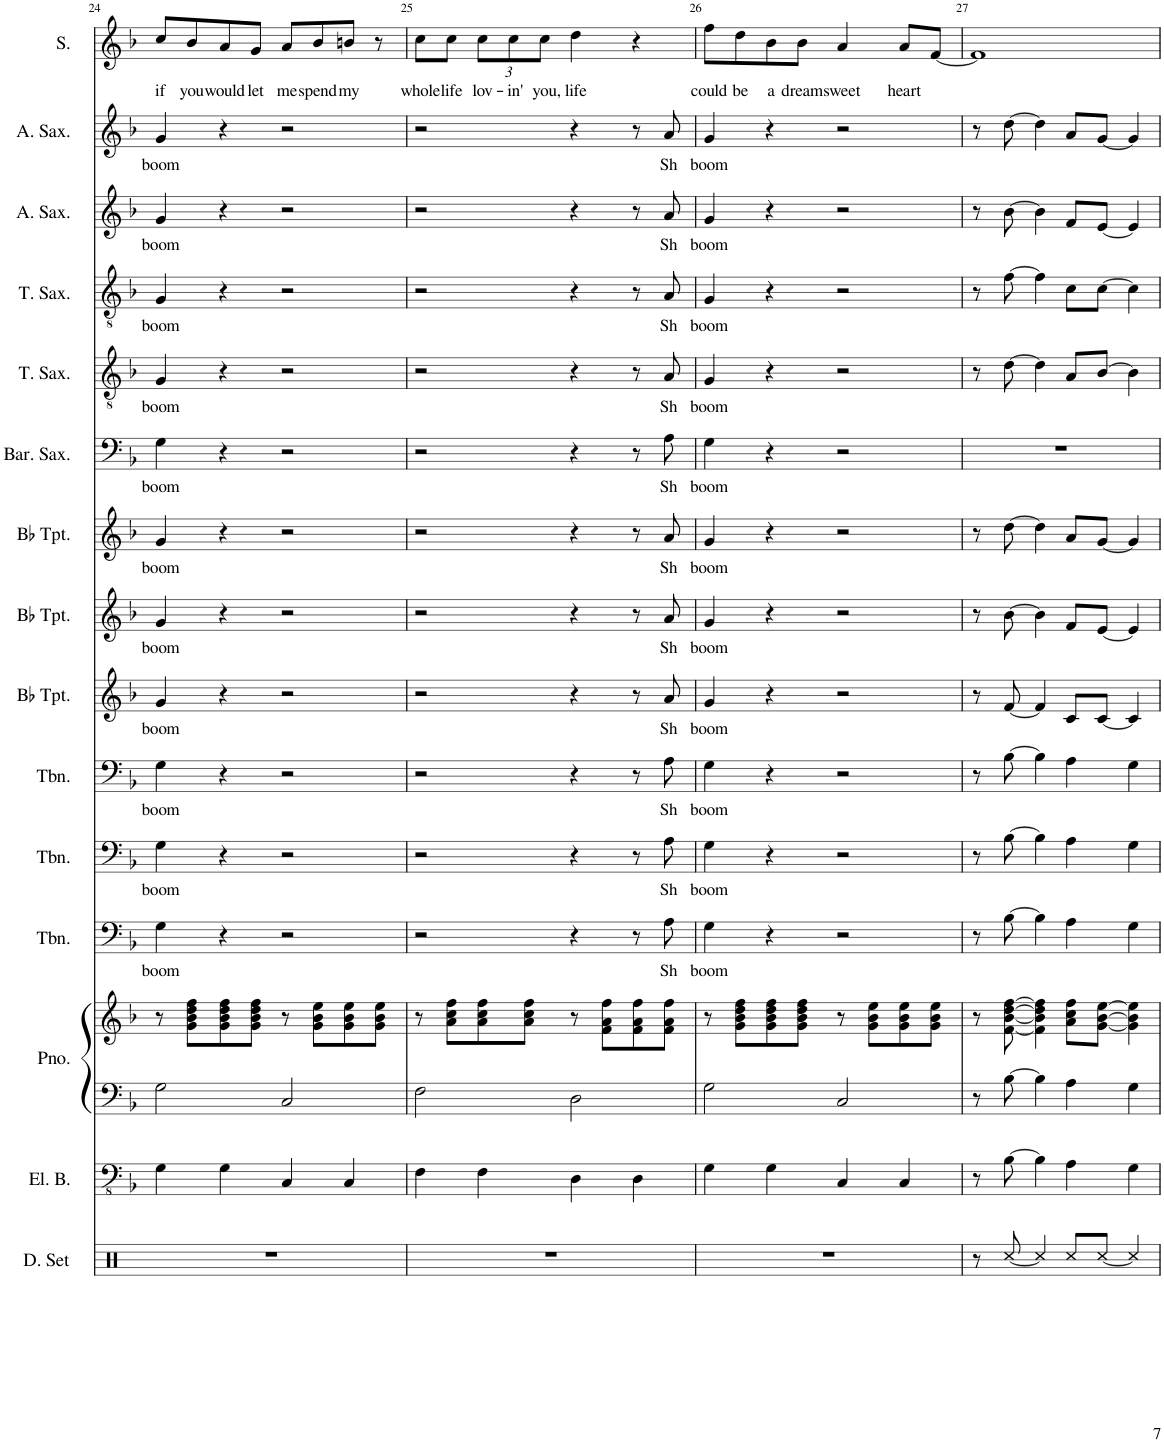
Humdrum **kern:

**kern	**kern	**kern	**kern	**kern	**text	**kern	**text	**kern	**text	**kern	**text	**kern	**text	**kern	**text	**kern	**text	**kern	**text	**kern	**text	**kern	**text	**kern	**text	**kern	**text
*part15	*part14	*part13	*part13	*part12	*part12	*part11	*part11	*part10	*part10	*part9	*part9	*part8	*part8	*part7	*part7	*part6	*part6	*part5	*part5	*part4	*part4	*part3	*part3	*part2	*part2	*part1	*part1
*staff16	*staff15	*staff14	*staff13	*staff12	*staff12	*staff11	*staff11	*staff10	*staff10	*staff9	*staff9	*staff8	*staff8	*staff7	*staff7	*staff6	*staff6	*staff5	*staff5	*staff4	*staff4	*staff3	*staff3	*staff2	*staff2	*staff1	*staff1
*I"Drumset	*I"Electric Bass	*I"Piano	*	*I"Trombone	*	*I"Trombone	*	*I"Trombone	*	*I"Bb Trumpet	*	*I"Bb Trumpet	*	*I"Bb Trumpet	*	*I"Baritone Saxophone	*	*I"Tenor Saxophone	*	*I"Tenor Saxophone	*	*I"Alto Saxophone	*	*I"Alto Saxophone	*	*I"Soprano	*
*I'D. Set	*I'El. B.	*I'Pno.	*	*I'Tbn.	*	*I'Tbn.	*	*I'Tbn.	*	*I'Bb Tpt.	*	*I'Bb Tpt.	*	*I'Bb Tpt.	*	*I'Bar. Sax.	*	*I'T. Sax.	*	*I'T. Sax.	*	*I'A. Sax.	*	*I'A. Sax.	*	*I'S.	*
!!LO:PB:g=z
*clefX	*clefFv4	*clefF4	*clefG2	*clefF4	*	*clefF4	*	*clefF4	*	*clefG2	*	*clefG2	*	*clefG2	*	*clefF4	*	*clefGv2	*	*clefGv2	*	*clefG2	*	*clefG2	*	*clefG2	*
*	*	*	*	*	*	*	*	*	*	*ITrd1c2	*	*ITrd1c2	*	*ITrd1c2	*	*ITrd12c21	*	*ITrd8c14	*	*ITrd8c14	*	*ITrd5c9	*	*ITrd5c9	*	*	*
*k[]	*k[b-]	*k[b-]	*k[b-]	*k[b-]	*	*k[b-]	*	*k[b-]	*	*k[b-]	*	*k[b-]	*	*k[b-]	*	*k[b-]	*	*k[b-]	*	*k[b-]	*	*k[b-]	*	*k[b-]	*	*k[b-]	*
*M4/4	*M4/4	*M4/4	*M4/4	*M4/4	*	*M4/4	*	*M4/4	*	*M4/4	*	*M4/4	*	*M4/4	*	*M4/4	*	*M4/4	*	*M4/4	*	*M4/4	*	*M4/4	*	*M4/4	*
*met(c)	*met(c)	*met(c)	*met(c)	*met(c)	*	*met(c)	*	*met(c)	*	*met(c)	*	*met(c)	*	*met(c)	*	*met(c)	*	*met(c)	*	*met(c)	*	*met(c)	*	*met(c)	*	*met(c)	*
=24	=24	=24	=24	=24	=24	=24	=24	=24	=24	=24	=24	=24	=24	=24	=24	=24	=24	=24	=24	=24	=24	=24	=24	=24	=24	=24	=24
!	!	!	!	!	!LO:LY:b	!	!LO:LY:b	!	!LO:LY:b	!	!LO:LY:b	!	!LO:LY:b	!	!LO:LY:b	!	!LO:LY:b	!	!LO:LY:b	!	!LO:LY:b	!	!LO:LY:b	!	!LO:LY:b	!	!LO:LY:b
1r	4GG\	2G\	8r	4G\	boom	4G\	boom	4G\	boom	4g/	boom	4g/	boom	4g/	boom	4G\	boom	4G/	boom	4G/	boom	4g/	boom	4g/	boom	8cc/L	if
!	!	!	!	!	!	!	!	!	!	!	!	!	!	!	!	!	!	!	!	!	!	!	!	!	!	!	!LO:LY:b
.	.	.	8g\ 8b-\ 8dd\ 8ff\L	.	.	.	.	.	.	.	.	.	.	.	.	.	.	.	.	.	.	.	.	.	.	8b-/	you
!	!	!	!	!	!	!	!	!	!	!	!	!	!	!	!	!	!	!	!	!	!	!	!	!	!	!	!LO:LY:b
.	4GG\	.	8g\ 8b-\ 8dd\ 8ff\	4r	.	4r	.	4r	.	4r	.	4r	.	4r	.	4r	.	4r	.	4r	.	4r	.	4r	.	8a/	would
!	!	!	!	!	!	!	!	!	!	!	!	!	!	!	!	!	!	!	!	!	!	!	!	!	!	!	!LO:LY:b
.	.	.	8g\ 8b-\ 8dd\ 8ff\J	.	.	.	.	.	.	.	.	.	.	.	.	.	.	.	.	.	.	.	.	.	.	8g/J	let
!	!	!	!	!	!	!	!	!	!	!	!	!	!	!	!	!	!	!	!	!	!	!	!	!	!	!	!LO:LY:b
.	4CC/	2C/	8r	2r	.	2r	.	2r	.	2r	.	2r	.	2r	.	2r	.	2r	.	2r	.	2r	.	2r	.	8a/L	me
!	!	!	!	!	!	!	!	!	!	!	!	!	!	!	!	!	!	!	!	!	!	!	!	!	!	!	!LO:LY:b
.	.	.	8g\ 8b-\ 8ee\L	.	.	.	.	.	.	.	.	.	.	.	.	.	.	.	.	.	.	.	.	.	.	8b-/	spend
!	!	!	!	!	!	!	!	!	!	!	!	!	!	!	!	!	!	!	!	!	!	!	!	!	!	!	!LO:LY:b
.	4CC/	.	8g\ 8b-\ 8ee\	.	.	.	.	.	.	.	.	.	.	.	.	.	.	.	.	.	.	.	.	.	.	8bn/J	my
.	.	.	8g\ 8b-\ 8ee\J	.	.	.	.	.	.	.	.	.	.	.	.	.	.	.	.	.	.	.	.	.	.	8r	.
=25	=25	=25	=25	=25	=25	=25	=25	=25	=25	=25	=25	=25	=25	=25	=25	=25	=25	=25	=25	=25	=25	=25	=25	=25	=25	=25	=25
!	!	!	!	!	!	!	!	!	!	!	!	!	!	!	!	!	!	!	!	!	!	!	!	!	!	!	!LO:LY:b
1r	4FF\	2F\	8r	2r	.	2r	.	2r	.	2r	.	2r	.	2r	.	2r	.	2r	.	2r	.	2r	.	2r	.	8cc\L	whole
!	!	!	!	!	!	!	!	!	!	!	!	!	!	!	!	!	!	!	!	!	!	!	!	!	!	!	!LO:LY:b
.	.	.	8a\ 8cc\ 8ff\L	.	.	.	.	.	.	.	.	.	.	.	.	.	.	.	.	.	.	.	.	.	.	8cc\J	life
*	*	*	*	*	*	*	*	*	*	*	*	*	*	*	*	*	*	*	*	*	*	*	*	*	*	*Xbrackettup	*
!	!	!	!	!	!	!	!	!	!	!	!	!	!	!	!	!	!	!	!	!	!	!	!	!	!	!	!LO:LY:b
.	4FF\	.	8a\ 8cc\ 8ff\	.	.	.	.	.	.	.	.	.	.	.	.	.	.	.	.	.	.	.	.	.	.	12cc\L	lov-
!	!	!	!	!	!	!	!	!	!	!	!	!	!	!	!	!	!	!	!	!	!	!	!	!	!	!	!LO:LY:b
.	.	.	.	.	.	.	.	.	.	.	.	.	.	.	.	.	.	.	.	.	.	.	.	.	.	12cc\	-in'
.	.	.	8a\ 8cc\ 8ff\J	.	.	.	.	.	.	.	.	.	.	.	.	.	.	.	.	.	.	.	.	.	.	.	.
!	!	!	!	!	!	!	!	!	!	!	!	!	!	!	!	!	!	!	!	!	!	!	!	!	!	!	!LO:LY:b
.	.	.	.	.	.	.	.	.	.	.	.	.	.	.	.	.	.	.	.	.	.	.	.	.	.	12cc\J	you,
!	!	!	!	!	!	!	!	!	!	!	!	!	!	!	!	!	!	!	!	!	!	!	!	!	!	!	!LO:LY:b
.	4DD\	2D\	8r	4r	.	4r	.	4r	.	4r	.	4r	.	4r	.	4r	.	4r	.	4r	.	4r	.	4r	.	4dd\	life
.	.	.	8f\ 8a\ 8ff\L	.	.	.	.	.	.	.	.	.	.	.	.	.	.	.	.	.	.	.	.	.	.	.	.
.	4DD\	.	8f\ 8a\ 8ff\	8r	.	8r	.	8r	.	8r	.	8r	.	8r	.	8r	.	8r	.	8r	.	8r	.	8r	.	4r	.
!	!	!	!	!	!LO:LY:b	!	!LO:LY:b	!	!LO:LY:b	!	!LO:LY:b	!	!LO:LY:b	!	!LO:LY:b	!	!LO:LY:b	!	!LO:LY:b	!	!LO:LY:b	!	!LO:LY:b	!	!LO:LY:b	!	!
.	.	.	8f\ 8a\ 8ff\J	8A\	Sh	8A\	Sh	8A\	Sh	8a/	Sh	8a/	Sh	8a/	Sh	8A\	Sh	8A/	Sh	8A/	Sh	8a/	Sh	8a/	Sh	.	.
=26	=26	=26	=26	=26	=26	=26	=26	=26	=26	=26	=26	=26	=26	=26	=26	=26	=26	=26	=26	=26	=26	=26	=26	=26	=26	=26	=26
!	!	!	!	!	!LO:LY:b	!	!LO:LY:b	!	!LO:LY:b	!	!LO:LY:b	!	!LO:LY:b	!	!LO:LY:b	!	!LO:LY:b	!	!LO:LY:b	!	!LO:LY:b	!	!LO:LY:b	!	!LO:LY:b	!	!LO:LY:b
1r	4GG\	2G\	8r	4G\	boom	4G\	boom	4G\	boom	4g/	boom	4g/	boom	4g/	boom	4G\	boom	4G/	boom	4G/	boom	4g/	boom	4g/	boom	8ff\L	could
!	!	!	!	!	!	!	!	!	!	!	!	!	!	!	!	!	!	!	!	!	!	!	!	!	!	!	!LO:LY:b
.	.	.	8g\ 8b-\ 8dd\ 8ff\L	.	.	.	.	.	.	.	.	.	.	.	.	.	.	.	.	.	.	.	.	.	.	8dd\	be
!	!	!	!	!	!	!	!	!	!	!	!	!	!	!	!	!	!	!	!	!	!	!	!	!	!	!	!LO:LY:b
.	4GG\	.	8g\ 8b-\ 8dd\ 8ff\	4r	.	4r	.	4r	.	4r	.	4r	.	4r	.	4r	.	4r	.	4r	.	4r	.	4r	.	8b-\	a
!	!	!	!	!	!	!	!	!	!	!	!	!	!	!	!	!	!	!	!	!	!	!	!	!	!	!	!LO:LY:b
.	.	.	8g\ 8b-\ 8dd\ 8ff\J	.	.	.	.	.	.	.	.	.	.	.	.	.	.	.	.	.	.	.	.	.	.	8b-\J	dream
!	!	!	!	!	!	!	!	!	!	!	!	!	!	!	!	!	!	!	!	!	!	!	!	!	!	!	!LO:LY:b
.	4CC/	2C/	8r	2r	.	2r	.	2r	.	2r	.	2r	.	2r	.	2r	.	2r	.	2r	.	2r	.	2r	.	4a/	sweet
.	.	.	8g\ 8b-\ 8ee\L	.	.	.	.	.	.	.	.	.	.	.	.	.	.	.	.	.	.	.	.	.	.	.	.
!	!	!	!	!	!	!	!	!	!	!	!	!	!	!	!	!	!	!	!	!	!	!	!	!	!	!	!LO:LY:b
.	4CC/	.	8g\ 8b-\ 8ee\	.	.	.	.	.	.	.	.	.	.	.	.	.	.	.	.	.	.	.	.	.	.	8a/L	heart
.	.	.	8g\ 8b-\ 8ee\J	.	.	.	.	.	.	.	.	.	.	.	.	.	.	.	.	.	.	.	.	.	.	[8f/J	.
=27	=27	=27	=27	=27	=27	=27	=27	=27	=27	=27	=27	=27	=27	=27	=27	=27	=27	=27	=27	=27	=27	=27	=27	=27	=27	=27	=27
8r	8r	8r	8r	8r	.	8r	.	8r	.	8r	.	8r	.	8r	.	1r	.	8r	.	8r	.	8r	.	8r	.	1f]	.
[8Rcc/	[8BB-\	[8B-\	[8f\ [8b-\ [8dd\ [8ff\	[8B-\	.	[8B-\	.	[8B-\	.	[8f/	.	[8b-\	.	[8dd\	.	.	.	[8d\	.	[8f\	.	[8b-\	.	[8dd\	.	.	.
4Rcc/]	4BB-\]	4B-\]	4f\] 4b-\] 4dd\] 4ff\]	4B-\]	.	4B-\]	.	4B-\]	.	4f/]	.	4b-\]	.	4dd\]	.	.	.	4d\]	.	4f\]	.	4b-\]	.	4dd\]	.	.	.
8Rcc/L	4AA\	4A\	8a\ 8cc\ 8ff\L	4A\	.	4A\	.	4A\	.	8c/L	.	8f/L	.	8a/L	.	.	.	8A/L	.	8c\L	.	8f/L	.	8a/L	.	.	.
[8Rcc/J	.	.	[8g\ [8b-\ [8ee\J	.	.	.	.	.	.	[8c/J	.	[8e/J	.	[8g/J	.	.	.	[8B-/J	.	[8c\J	.	[8e/J	.	[8g/J	.	.	.
4Rcc/]	4GG\	4G\	4g\] 4b-\] 4ee\]	4G\	.	4G\	.	4G\	.	4c/]	.	4e/]	.	4g/]	.	.	.	4B-\]	.	4c\]	.	4e/]	.	4g/]	.	.	.
=	=	=	=	=	=	=	=	=	=	=	=	=	=	=	=	=	=	=	=	=	=	=	=	=	=	=	=
*-	*-	*-	*-	*-	*-	*-	*-	*-	*-	*-	*-	*-	*-	*-	*-	*-	*-	*-	*-	*-	*-	*-	*-	*-	*-	*-	*-
